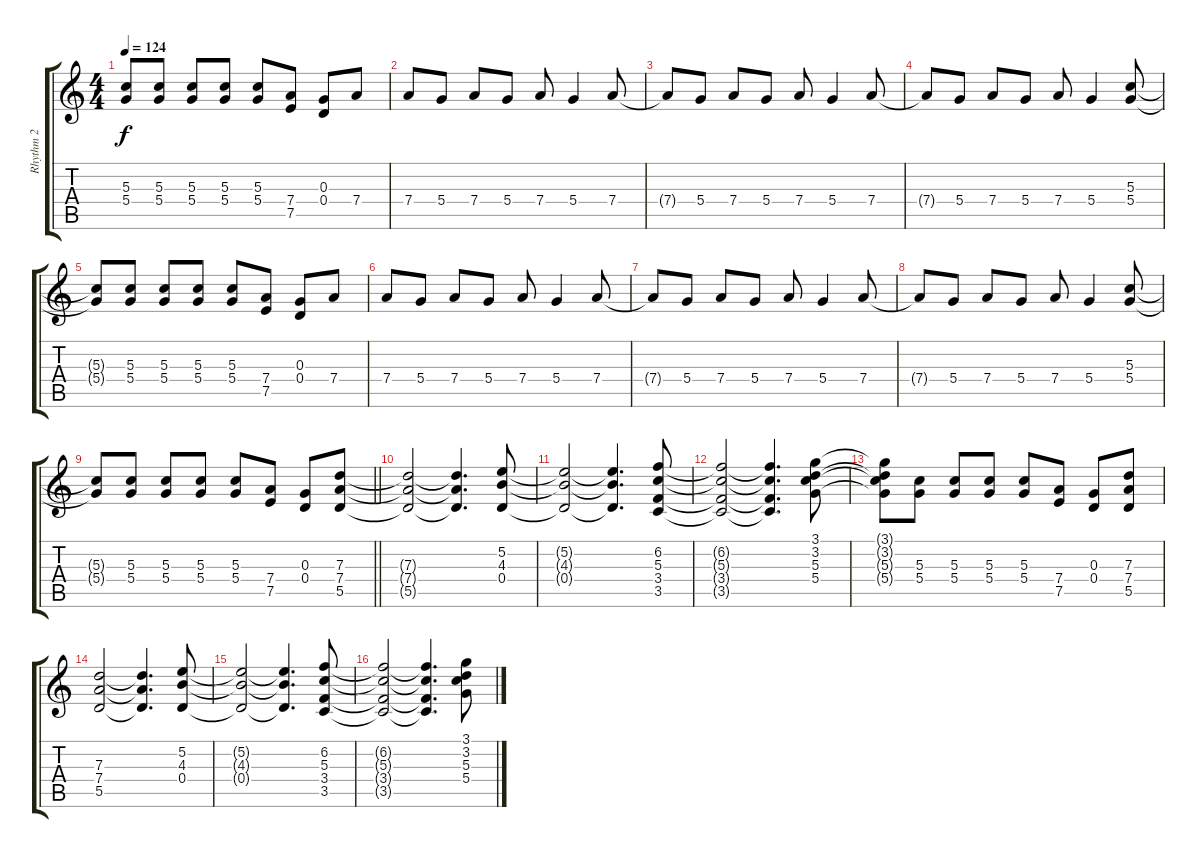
\track ("Rhythm 2" "Rhythm 2") {instrument distortionguitar}
\staff {score tabs}
\tuning (E4 B3 G3 D3 A2 E2) {hide}
\ts (4 4)
\tempo 124
\clef g2
\ks c
(5.3{t} 5.4{t}).8{dy f} (5.3 5.4).8 (5.3 5.4).8 (5.3 5.4).8 (5.3 5.4).8 (7.4 7.5).8 (0.3 0.4).8 7.4.8 |
7.4.8 5.4.8 7.4.8 5.4.8 7.4.8 5.4.4 7.4.8 |
7.4{t}.8 5.4.8 7.4.8 5.4.8 7.4.8 5.4.4 7.4.8 |
7.4{t}.8 5.4.8 7.4.8 5.4.8 7.4.8 5.4.4 (5.3 5.4).8 |
(5.3{t} 5.4{t}).8 (5.3 5.4).8 (5.3 5.4).8 (5.3 5.4).8 (5.3 5.4).8 (7.4 7.5).8 (0.3 0.4).8 7.4.8 |
7.4.8 5.4.8 7.4.8 5.4.8 7.4.8 5.4.4 7.4.8 |
7.4{t}.8 5.4.8 7.4.8 5.4.8 7.4.8 5.4.4 7.4.8 |
7.4{t}.8 5.4.8 7.4.8 5.4.8 7.4.8 5.4.4 (5.3 5.4).8 |
\barLineRight lightlight
(5.3{t} 5.4{t}).8 (5.3 5.4).8 (5.3 5.4).8 (5.3 5.4).8 (5.3 5.4).8 (7.4 7.5).8 (0.3 0.4).8 (7.3 7.4 5.5).8 |
(7.3{t} 7.4{t} 5.5{t}).2 (7.3{t} 7.4{t} 5.5{t}).4{d} (5.2 4.3 0.4).8 |
(5.2{t} 4.3{t} 0.4{t}).2 (5.2{t} 4.3{t} 0.4{t}).4{d} (6.2 5.3 3.4 3.5).8 |
(6.2{t} 5.3{t} 3.4{t} 3.5{t}).2 (6.2{t} 5.3{t} 3.4{t} 3.5{t}).4{d} (3.1 3.2 5.3 5.4).8 |
(3.1{t} 3.2{t} 5.3{t} 5.4{t}).8 (5.3 5.4).8 (5.3 5.4).8 (5.3 5.4).8 (5.3 5.4).8 (7.4 7.5).8 (0.3 0.4).8 (7.3 7.4 5.5).8 |
(7.3 7.4 5.5).2 (7.3{t} 7.4{t} 5.5{t}).4{d} (5.2 4.3 0.4).8 |
(5.2{t} 4.3{t} 0.4{t}).2 (5.2{t} 4.3{t} 0.4{t}).4{d} (6.2 5.3 3.4 3.5).8 |
(6.2{t} 5.3{t} 3.4{t} 3.5{t}).2 (6.2{t} 5.3{t} 3.4{t} 3.5{t}).4{d} (3.1 3.2 5.3 5.4).8
